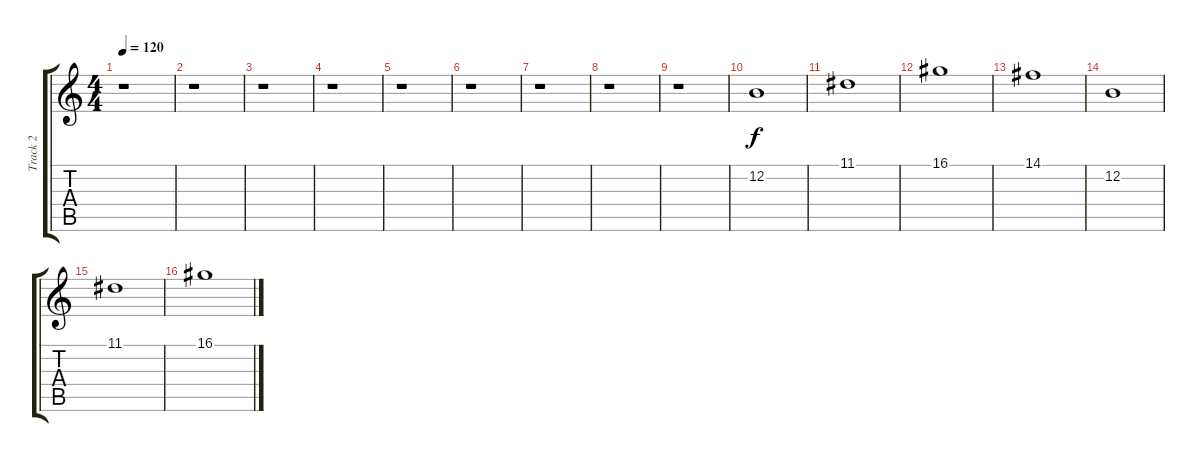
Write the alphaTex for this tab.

\track ("Track 2" "Track 2") {instrument pad8sweep}
\staff {score tabs}
\tuning (E4 B3 G3 D3 A2 E2) {hide}
\ts (4 4)
\tempo 120
\clef g2
\ks c
r.1{dy f instrument pad8sweep} |
r.1 |
r.1 |
r.1 |
r.1 |
r.1 |
r.1 |
r.1 |
r.1 |
12.2.1 |
11.1.1 |
16.1.1 |
14.1.1 |
12.2.1 |
11.1.1 |
16.1.1
